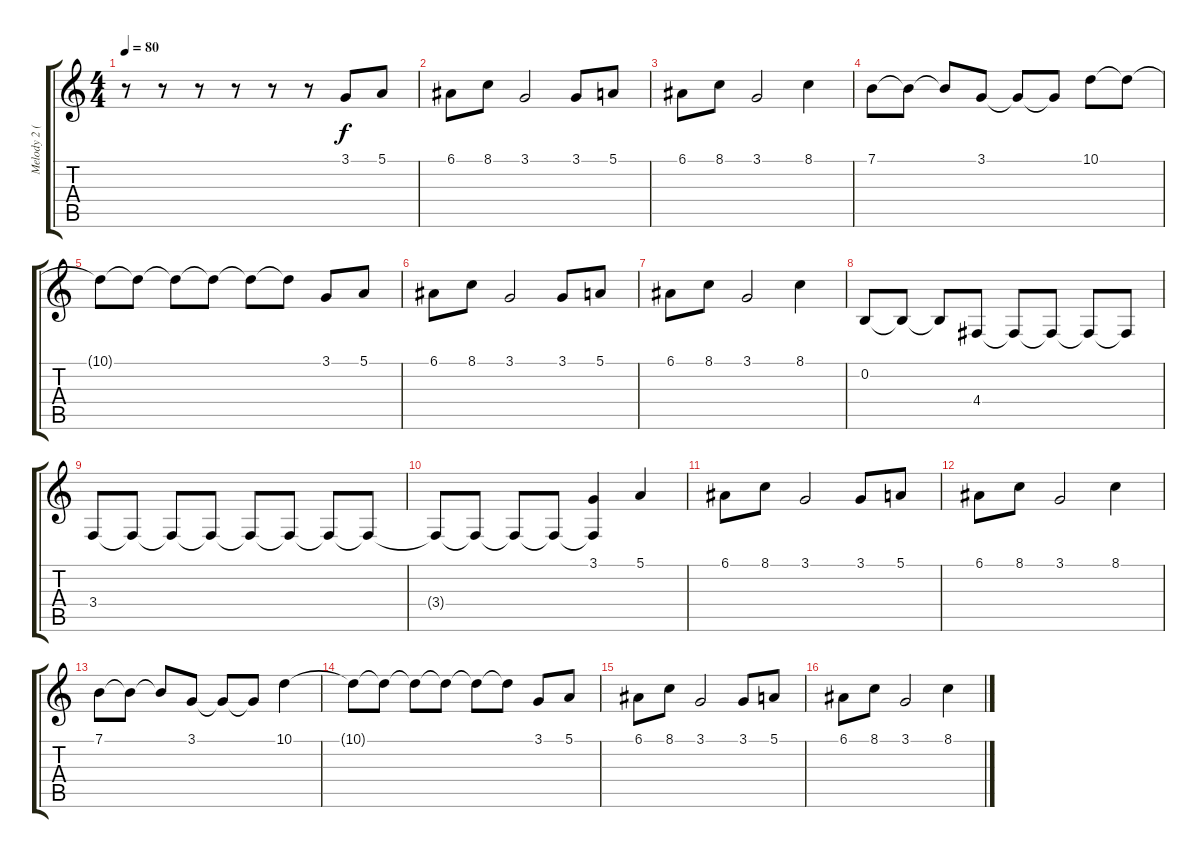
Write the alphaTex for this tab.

\track ("Melody 2 (Fill)" "Melody 2 (") {instrument electricpiano2}
\staff {score tabs}
\tuning (E4 B3 G3 D3 A2 E2) {hide}
\ts (4 4)
\tempo 80
\clef g2
\ks c
r.8{dy f instrument electricpiano2} r.8 r.8 r.8 r.8 r.8 3.1.8 5.1.8 |
6.1.8 8.1.8 3.1.2 3.1.8 5.1.8 |
6.1.8 8.1.8 3.1.2 8.1.4 |
7.1.8 7.1{t}.8 7.1{t}.8 3.1.8 3.1{t}.8 3.1{t}.8 10.1.8 10.1{t}.8 |
10.1{t}.8 10.1{t}.8 10.1{t}.8 10.1{t}.8 10.1{t}.8 10.1{t}.8 3.1.8 5.1.8 |
6.1.8 8.1.8 3.1.2 3.1.8 5.1.8 |
6.1.8 8.1.8 3.1.2 8.1.4 |
0.2.8 0.2{t}.8 0.2{t}.8 4.4.8 4.4{t}.8 4.4{t}.8 4.4{t}.8 4.4{t}.8 |
3.4.8 3.4{t}.8 3.4{t}.8 3.4{t}.8 3.4{t}.8 3.4{t}.8 3.4{t}.8 3.4{t}.8 |
3.4{t}.8 3.4{t}.8 3.4{t}.8 3.4{t}.8 (3.1 3.4{t}).4 5.1.4 |
6.1.8 8.1.8 3.1.2 3.1.8 5.1.8 |
6.1.8 8.1.8 3.1.2 8.1.4 |
7.1.8 7.1{t}.8 7.1{t}.8 3.1.8 3.1{t}.8 3.1{t}.8 10.1.4 |
10.1{t}.8 10.1{t}.8 10.1{t}.8 10.1{t}.8 10.1{t}.8 10.1{t}.8 3.1.8 5.1.8 |
6.1.8 8.1.8 3.1.2 3.1.8 5.1.8 |
6.1.8 8.1.8 3.1.2 8.1.4
